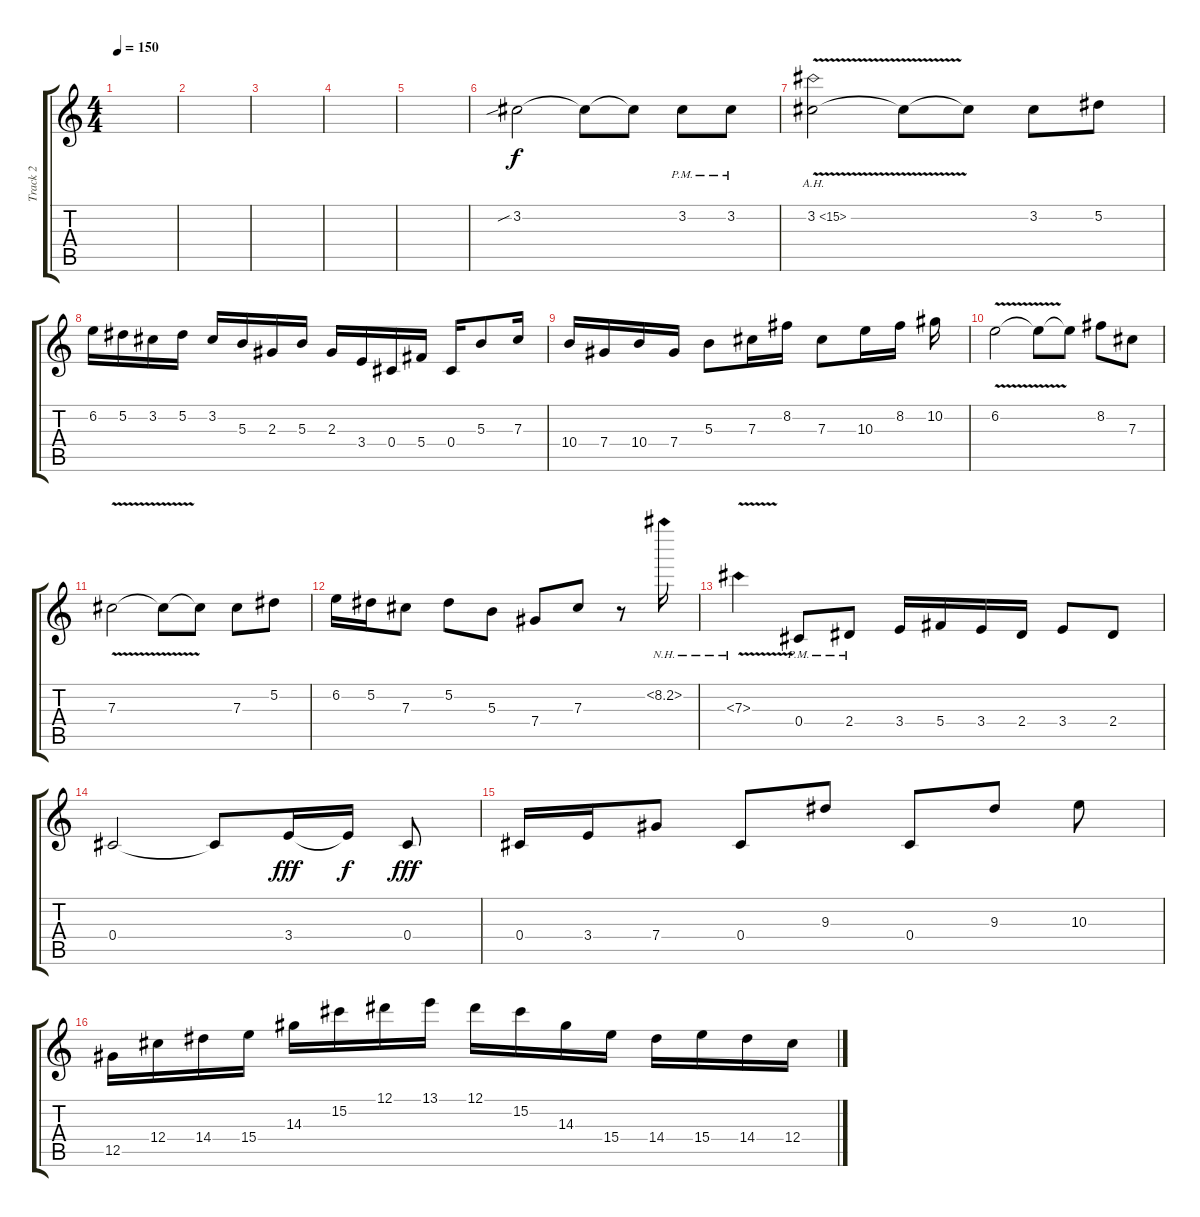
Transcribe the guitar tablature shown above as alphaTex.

\track ("Track 2" "Track 2") {instrument distortionguitar}
\staff {score tabs}
\tuning (Eb4 Bb3 Gb3 Db3 Ab2 Db2) {hide}
\ts (4 4)
\tempo 150
\clef g2
\ks c
|
|
|
|
|
3.2{sib}.2 3.2{t}.8 3.2{t}.8 3.2{pm}.8 3.2{pm}.8 |
3.2{ah 12 v}.2 3.2{t}.8 3.2{t}.8 3.2.8 5.2.8 |
6.2.16 5.2.16 3.2.16 5.2.16 3.2.16 5.3.16 2.3.16 5.3.16 2.3.16 3.4.16 0.4.16 5.4.16 0.4.16 5.3.8 7.3.16 |
10.4.16 7.4.16 10.4.16 7.4.16 5.3.8 7.3.16 8.2.16 7.3.8 10.3.16 8.2.16 10.2.16 |
6.2{v}.2 6.2{t}.8 6.2{t}.8 8.2.8 7.3.8 |
7.3{v}.2 7.3{t}.8 7.3{t}.8 7.3.8 5.2.8 |
6.2.16 5.2.16 7.3.8 5.2.8 5.3.8 7.4.8 7.3.8 r.8 8.2{nh}.16 |
7.3{nh v}.4 0.4{pm}.8 2.4{pm}.8 3.4.16 5.4.16 3.4.16 2.4.16 3.4.8 2.4.8 |
0.4.2 0.4{t}.8 3.4.16{dy fff} 3.4{t}.16{dy f} 0.4.8{dy fff} |
0.4.16 3.4.16 7.4.8 0.4.8 9.3.8 0.4.8 9.3.8 10.3.8 |
12.5.16 12.4.16 14.4.16 15.4.16 14.3.16 15.2.16 12.1.16 13.1.16 12.1.16 15.2.16 14.3.16 15.4.16 14.4.16 15.4.16 14.4.16 12.4.16
